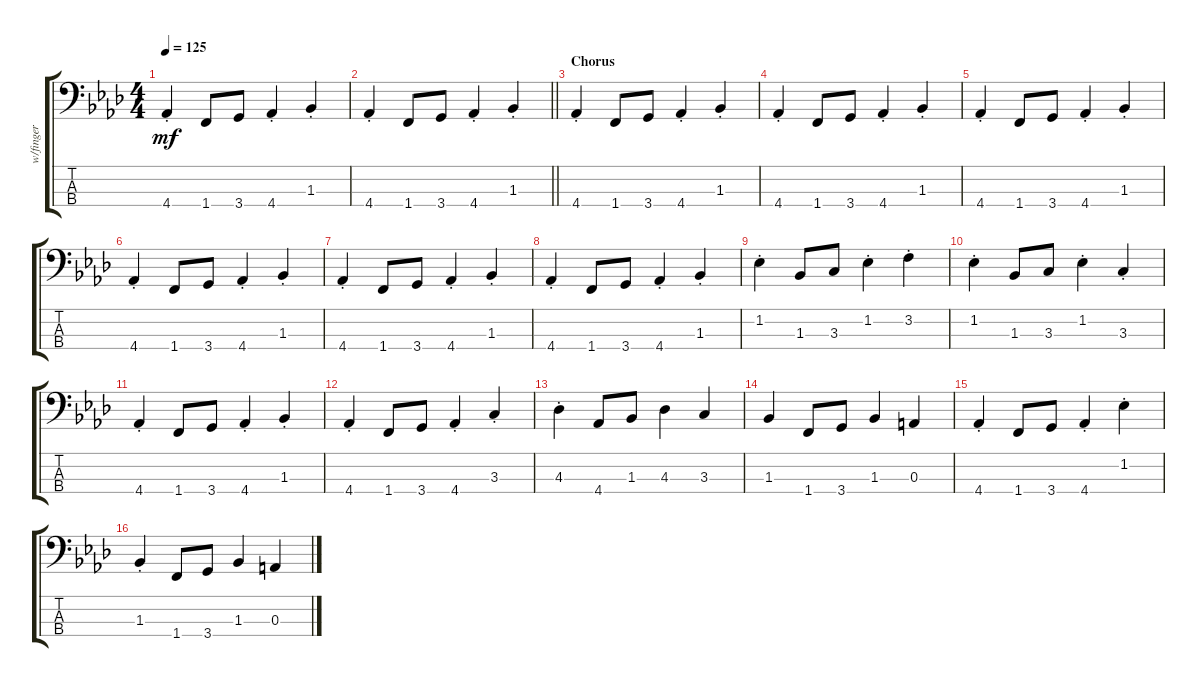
\track ("w/finger" "w/finger") {instrument electricbassfinger}
\staff {score tabs}
\tuning (G2 D2 A1 E1) {hide}
\ts (4 4)
\tempo 125
\clef f4
\ks ab
4.4{st}.4{dy mf} 1.4.8 3.4.8 4.4{st}.4 1.3{st}.4 |
\barLineRight lightlight
4.4{st}.4 1.4.8 3.4.8 4.4{st}.4 1.3{st}.4 |
\section ("" "Chorus")
4.4{st}.4 1.4.8 3.4.8 4.4{st}.4 1.3{st}.4 |
4.4{st}.4 1.4.8 3.4.8 4.4{st}.4 1.3{st}.4 |
4.4{st}.4 1.4.8 3.4.8 4.4{st}.4 1.3{st}.4 |
4.4{st}.4 1.4.8 3.4.8 4.4{st}.4 1.3{st}.4 |
4.4{st}.4 1.4.8 3.4.8 4.4{st}.4 1.3{st}.4 |
4.4{st}.4 1.4.8 3.4.8 4.4{st}.4 1.3{st}.4 |
1.2{st}.4 1.3.8 3.3.8 1.2{st}.4 3.2{st}.4 |
1.2{st}.4 1.3.8 3.3.8 1.2{st}.4 3.3{st}.4 |
4.4{st}.4 1.4.8 3.4.8 4.4{st}.4 1.3{st}.4 |
4.4{st}.4 1.4.8 3.4.8 4.4{st}.4 3.3{st}.4 |
4.3{st}.4 4.4.8 1.3.8 4.3.4 3.3.4 |
1.3.4 1.4.8 3.4.8 1.3.4 0.3.4 |
4.4{st}.4 1.4.8 3.4.8 4.4{st}.4 1.2{st}.4 |
1.3{st}.4 1.4.8 3.4.8 1.3.4 0.3.4
